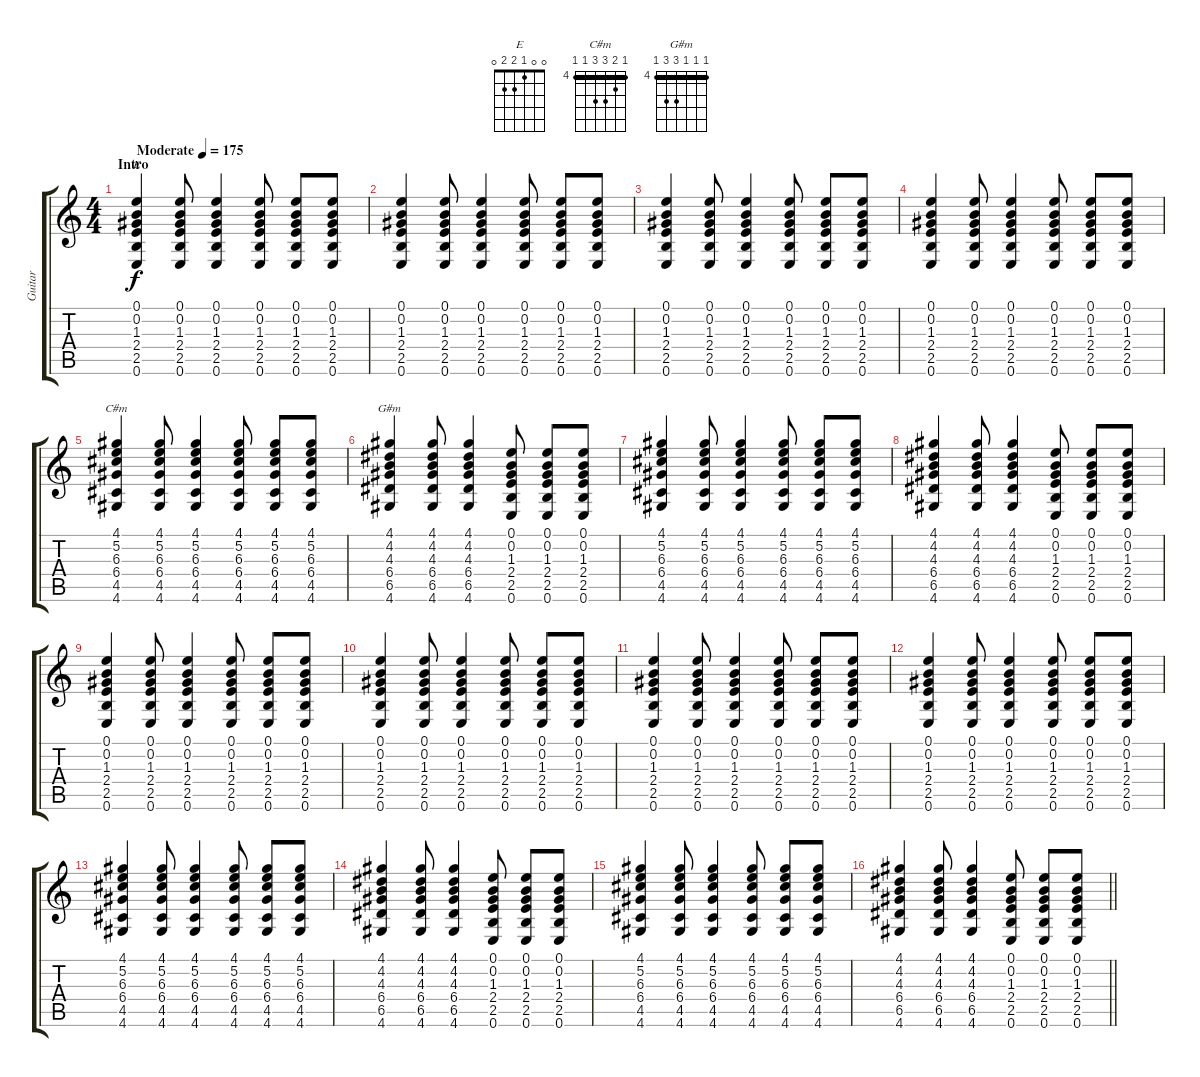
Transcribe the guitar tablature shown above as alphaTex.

\track ("Guitar" "Guitar") {instrument acousticguitarsteel}
\staff {score tabs}
\tuning (E4 B3 G3 D3 A2 E2) {hide}
\chord ("E" 0 0 1 2 2 0)
\chord ("C#m" 4 5 6 6 4 4) {firstfret 4 barre 4}
\chord ("G#m" 4 4 4 6 6 4) {firstfret 4 barre 4}
\ts (4 4)
\section ("" "Intro")
\tempo (175 "Moderate")
\clef g2
\ks c
(0.1 0.2 1.3 2.4 2.5 0.6).4{ch "E" dy f instrument acousticguitarsteel} (0.1 0.2 1.3 2.4 2.5 0.6).8 (0.1 0.2 1.3 2.4 2.5 0.6).4 (0.1 0.2 1.3 2.4 2.5 0.6).8 (0.1 0.2 1.3 2.4 2.5 0.6).8 (0.1 0.2 1.3 2.4 2.5 0.6).8 |
(0.1 0.2 1.3 2.4 2.5 0.6).4 (0.1 0.2 1.3 2.4 2.5 0.6).8 (0.1 0.2 1.3 2.4 2.5 0.6).4 (0.1 0.2 1.3 2.4 2.5 0.6).8 (0.1 0.2 1.3 2.4 2.5 0.6).8 (0.1 0.2 1.3 2.4 2.5 0.6).8 |
(0.1 0.2 1.3 2.4 2.5 0.6).4 (0.1 0.2 1.3 2.4 2.5 0.6).8 (0.1 0.2 1.3 2.4 2.5 0.6).4 (0.1 0.2 1.3 2.4 2.5 0.6).8 (0.1 0.2 1.3 2.4 2.5 0.6).8 (0.1 0.2 1.3 2.4 2.5 0.6).8 |
(0.1 0.2 1.3 2.4 2.5 0.6).4 (0.1 0.2 1.3 2.4 2.5 0.6).8 (0.1 0.2 1.3 2.4 2.5 0.6).4 (0.1 0.2 1.3 2.4 2.5 0.6).8 (0.1 0.2 1.3 2.4 2.5 0.6).8 (0.1 0.2 1.3 2.4 2.5 0.6).8 |
(4.1 5.2 6.3 6.4 4.5 4.6).4{ch "C#m"} (4.1 5.2 6.3 6.4 4.5 4.6).8 (4.1 5.2 6.3 6.4 4.5 4.6).4 (4.1 5.2 6.3 6.4 4.5 4.6).8 (4.1 5.2 6.3 6.4 4.5 4.6).8 (4.1 5.2 6.3 6.4 4.5 4.6).8 |
(4.1 4.2 4.3 6.4 6.5 4.6).4{ch "G#m"} (4.1 4.2 4.3 6.4 6.5 4.6).8 (4.1 4.2 4.3 6.4 6.5 4.6).4 (0.1 0.2 1.3 2.4 2.5 0.6).8 (0.1 0.2 1.3 2.4 2.5 0.6).8 (0.1 0.2 1.3 2.4 2.5 0.6).8 |
(4.1 5.2 6.3 6.4 4.5 4.6).4 (4.1 5.2 6.3 6.4 4.5 4.6).8 (4.1 5.2 6.3 6.4 4.5 4.6).4 (4.1 5.2 6.3 6.4 4.5 4.6).8 (4.1 5.2 6.3 6.4 4.5 4.6).8 (4.1 5.2 6.3 6.4 4.5 4.6).8 |
(4.1 4.2 4.3 6.4 6.5 4.6).4 (4.1 4.2 4.3 6.4 6.5 4.6).8 (4.1 4.2 4.3 6.4 6.5 4.6).4 (0.1 0.2 1.3 2.4 2.5 0.6).8 (0.1 0.2 1.3 2.4 2.5 0.6).8 (0.1 0.2 1.3 2.4 2.5 0.6).8 |
(0.1 0.2 1.3 2.4 2.5 0.6).4 (0.1 0.2 1.3 2.4 2.5 0.6).8 (0.1 0.2 1.3 2.4 2.5 0.6).4 (0.1 0.2 1.3 2.4 2.5 0.6).8 (0.1 0.2 1.3 2.4 2.5 0.6).8 (0.1 0.2 1.3 2.4 2.5 0.6).8 |
(0.1 0.2 1.3 2.4 2.5 0.6).4 (0.1 0.2 1.3 2.4 2.5 0.6).8 (0.1 0.2 1.3 2.4 2.5 0.6).4 (0.1 0.2 1.3 2.4 2.5 0.6).8 (0.1 0.2 1.3 2.4 2.5 0.6).8 (0.1 0.2 1.3 2.4 2.5 0.6).8 |
(0.1 0.2 1.3 2.4 2.5 0.6).4 (0.1 0.2 1.3 2.4 2.5 0.6).8 (0.1 0.2 1.3 2.4 2.5 0.6).4 (0.1 0.2 1.3 2.4 2.5 0.6).8 (0.1 0.2 1.3 2.4 2.5 0.6).8 (0.1 0.2 1.3 2.4 2.5 0.6).8 |
(0.1 0.2 1.3 2.4 2.5 0.6).4 (0.1 0.2 1.3 2.4 2.5 0.6).8 (0.1 0.2 1.3 2.4 2.5 0.6).4 (0.1 0.2 1.3 2.4 2.5 0.6).8 (0.1 0.2 1.3 2.4 2.5 0.6).8 (0.1 0.2 1.3 2.4 2.5 0.6).8 |
(4.1 5.2 6.3 6.4 4.5 4.6).4 (4.1 5.2 6.3 6.4 4.5 4.6).8 (4.1 5.2 6.3 6.4 4.5 4.6).4 (4.1 5.2 6.3 6.4 4.5 4.6).8 (4.1 5.2 6.3 6.4 4.5 4.6).8 (4.1 5.2 6.3 6.4 4.5 4.6).8 |
(4.1 4.2 4.3 6.4 6.5 4.6).4 (4.1 4.2 4.3 6.4 6.5 4.6).8 (4.1 4.2 4.3 6.4 6.5 4.6).4 (0.1 0.2 1.3 2.4 2.5 0.6).8 (0.1 0.2 1.3 2.4 2.5 0.6).8 (0.1 0.2 1.3 2.4 2.5 0.6).8 |
(4.1 5.2 6.3 6.4 4.5 4.6).4 (4.1 5.2 6.3 6.4 4.5 4.6).8 (4.1 5.2 6.3 6.4 4.5 4.6).4 (4.1 5.2 6.3 6.4 4.5 4.6).8 (4.1 5.2 6.3 6.4 4.5 4.6).8 (4.1 5.2 6.3 6.4 4.5 4.6).8 |
\barLineRight lightlight
(4.1 4.2 4.3 6.4 6.5 4.6).4 (4.1 4.2 4.3 6.4 6.5 4.6).8 (4.1 4.2 4.3 6.4 6.5 4.6).4 (0.1 0.2 1.3 2.4 2.5 0.6).8 (0.1 0.2 1.3 2.4 2.5 0.6).8 (0.1 0.2 1.3 2.4 2.5 0.6).8
